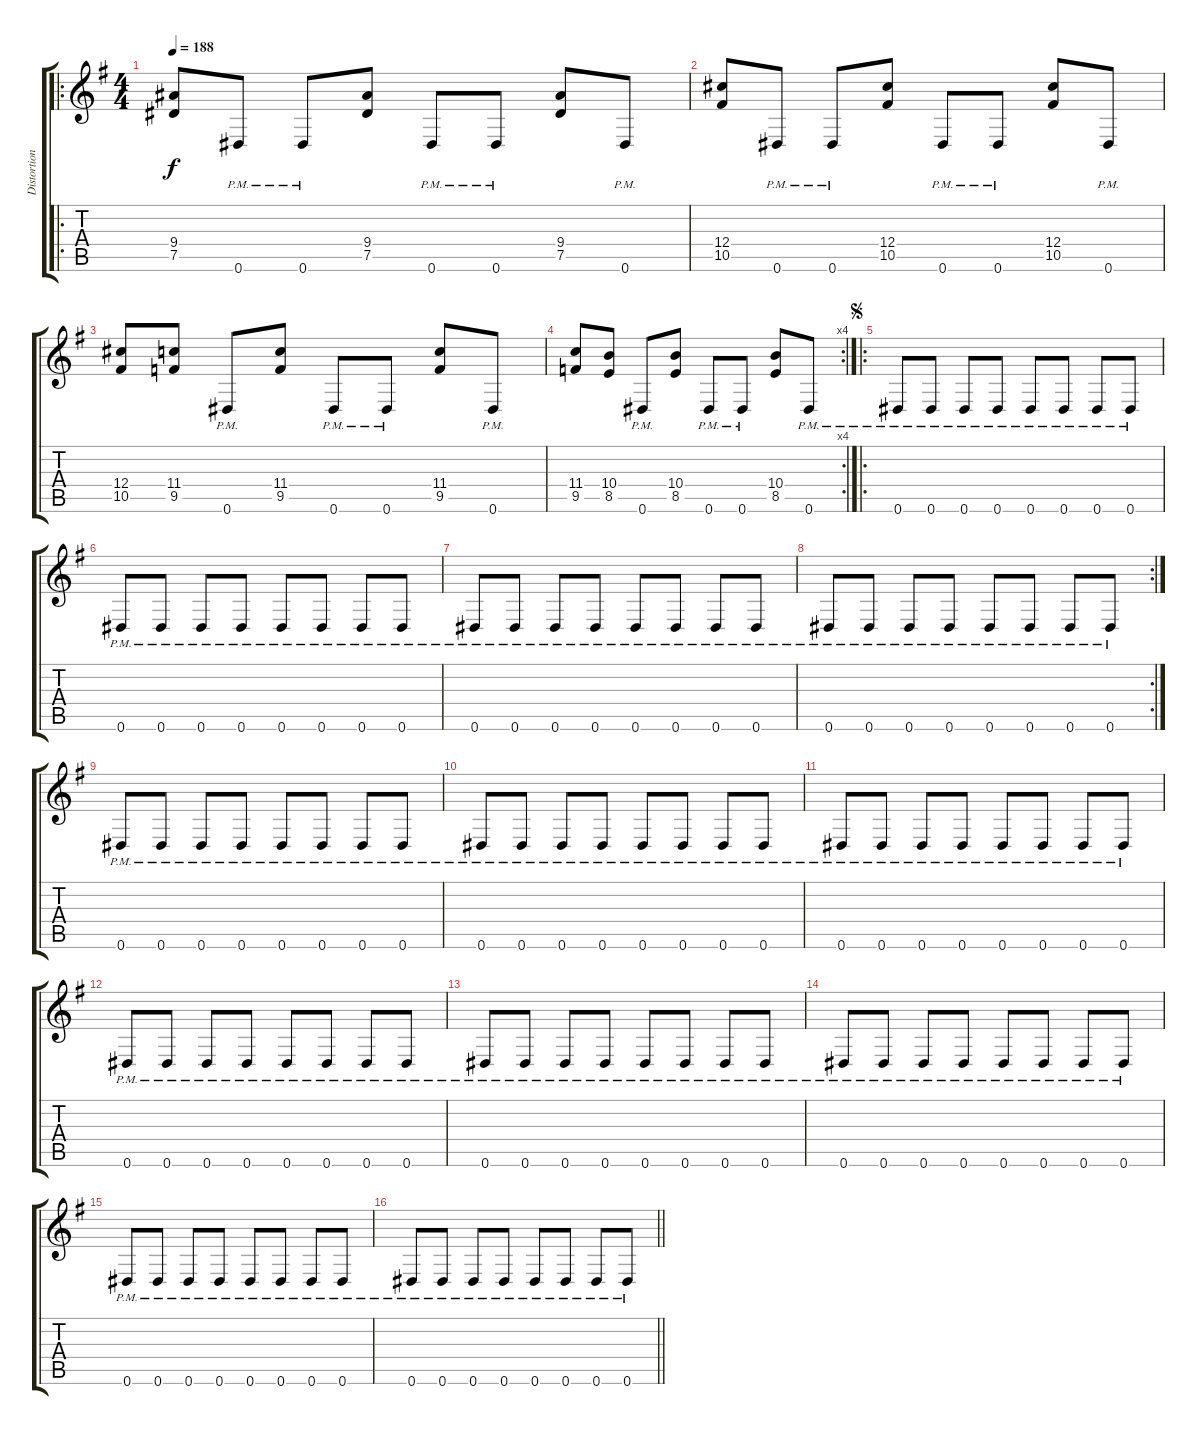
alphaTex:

\track ("Distortion Guitar" "Distortion") {instrument overdrivenguitar}
\staff {score tabs}
\tuning (Eb4 Bb3 Gb3 Db3 Ab2 Eb2) {hide}
\ro
\ts (4 4)
\tempo 188
\clef g2
\ks g
(9.4 7.5).8{dy f} 0.6{pm}.8 0.6{pm}.8 (9.4 7.5).8 0.6{pm}.8 0.6{pm}.8 (9.4 7.5).8 0.6{pm}.8 |
(12.4 10.5).8 0.6{pm}.8 0.6{pm}.8 (12.4 10.5).8 0.6{pm}.8 0.6{pm}.8 (12.4 10.5).8 0.6{pm}.8 |
(12.4 10.5).8 (11.4 9.5).8 0.6{pm}.8 (11.4 9.5).8 0.6{pm}.8 0.6{pm}.8 (11.4 9.5).8 0.6{pm}.8 |
\rc 4
(11.4 9.5).8 (10.4 8.5).8 0.6{pm}.8 (10.4 8.5).8 0.6{pm}.8 0.6{pm}.8 (10.4 8.5).8 0.6{pm}.8 |
\ro
\jump segno
0.6{pm}.8 0.6{pm}.8 0.6{pm}.8 0.6{pm}.8 0.6{pm}.8 0.6{pm}.8 0.6{pm}.8 0.6{pm}.8 |
0.6{pm}.8 0.6{pm}.8 0.6{pm}.8 0.6{pm}.8 0.6{pm}.8 0.6{pm}.8 0.6{pm}.8 0.6{pm}.8 |
0.6{pm}.8 0.6{pm}.8 0.6{pm}.8 0.6{pm}.8 0.6{pm}.8 0.6{pm}.8 0.6{pm}.8 0.6{pm}.8 |
\rc 2
0.6{pm}.8 0.6{pm}.8 0.6{pm}.8 0.6{pm}.8 0.6{pm}.8 0.6{pm}.8 0.6{pm}.8 0.6{pm}.8 |
0.6{pm}.8 0.6{pm}.8 0.6{pm}.8 0.6{pm}.8 0.6{pm}.8 0.6{pm}.8 0.6{pm}.8 0.6{pm}.8 |
0.6{pm}.8 0.6{pm}.8 0.6{pm}.8 0.6{pm}.8 0.6{pm}.8 0.6{pm}.8 0.6{pm}.8 0.6{pm}.8 |
0.6{pm}.8 0.6{pm}.8 0.6{pm}.8 0.6{pm}.8 0.6{pm}.8 0.6{pm}.8 0.6{pm}.8 0.6{pm}.8 |
0.6{pm}.8 0.6{pm}.8 0.6{pm}.8 0.6{pm}.8 0.6{pm}.8 0.6{pm}.8 0.6{pm}.8 0.6{pm}.8 |
0.6{pm}.8 0.6{pm}.8 0.6{pm}.8 0.6{pm}.8 0.6{pm}.8 0.6{pm}.8 0.6{pm}.8 0.6{pm}.8 |
0.6{pm}.8 0.6{pm}.8 0.6{pm}.8 0.6{pm}.8 0.6{pm}.8 0.6{pm}.8 0.6{pm}.8 0.6{pm}.8 |
0.6{pm}.8 0.6{pm}.8 0.6{pm}.8 0.6{pm}.8 0.6{pm}.8 0.6{pm}.8 0.6{pm}.8 0.6{pm}.8 |
\barLineRight lightlight
0.6{pm}.8 0.6{pm}.8 0.6{pm}.8 0.6{pm}.8 0.6{pm}.8 0.6{pm}.8 0.6{pm}.8 0.6{pm}.8
